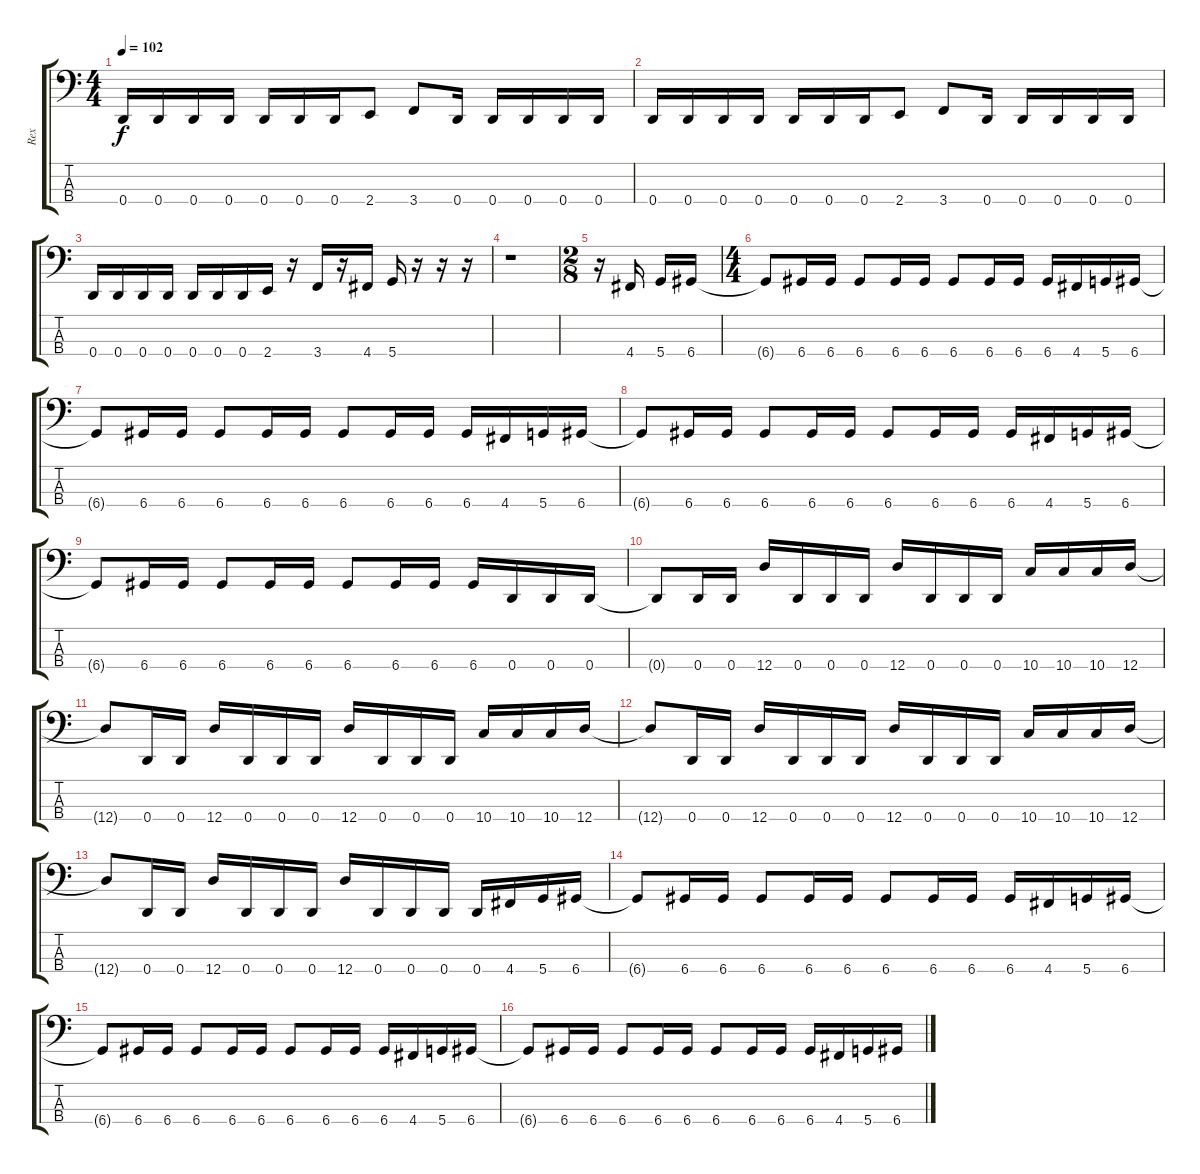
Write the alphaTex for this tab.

\track ("Rex" "Rex") {instrument electricbasspick}
\staff {score tabs}
\tuning (G2 D2 A1 D1) {hide}
\ts (4 4)
\tempo 102
\clef f4
\ks c
0.4.16{dy f} 0.4.16 0.4.16 0.4.16 0.4.16 0.4.16 0.4.16 2.4.8 3.4.8 0.4.16 0.4.16 0.4.16 0.4.16 0.4.16 |
0.4.16 0.4.16 0.4.16 0.4.16 0.4.16 0.4.16 0.4.16 2.4.8 3.4.8 0.4.16 0.4.16 0.4.16 0.4.16 0.4.16 |
0.4.16 0.4.16 0.4.16 0.4.16 0.4.16 0.4.16 0.4.16 2.4.16 r.16 3.4.16 r.16 4.4.16 5.4.16 r.16 r.16 r.16 |
r.1 |
\ts (2 8)
r.16 4.4.16 5.4.16 6.4.16 |
\ts (4 4)
6.4{t}.8 6.4.16 6.4.16 6.4.8 6.4.16 6.4.16 6.4.8 6.4.16 6.4.16 6.4.16 4.4.16 5.4.16 6.4.16 |
6.4{t}.8 6.4.16 6.4.16 6.4.8 6.4.16 6.4.16 6.4.8 6.4.16 6.4.16 6.4.16 4.4.16 5.4.16 6.4.16 |
6.4{t}.8 6.4.16 6.4.16 6.4.8 6.4.16 6.4.16 6.4.8 6.4.16 6.4.16 6.4.16 4.4.16 5.4.16 6.4.16 |
6.4{t}.8 6.4.16 6.4.16 6.4.8 6.4.16 6.4.16 6.4.8 6.4.16 6.4.16 6.4.16 0.4.16 0.4.16 0.4.16 |
0.4{t}.8 0.4.16 0.4.16 12.4.16 0.4.16 0.4.16 0.4.16 12.4.16 0.4.16 0.4.16 0.4.16 10.4.16 10.4.16 10.4.16 12.4.16 |
12.4{t}.8 0.4.16 0.4.16 12.4.16 0.4.16 0.4.16 0.4.16 12.4.16 0.4.16 0.4.16 0.4.16 10.4.16 10.4.16 10.4.16 12.4.16 |
12.4{t}.8 0.4.16 0.4.16 12.4.16 0.4.16 0.4.16 0.4.16 12.4.16 0.4.16 0.4.16 0.4.16 10.4.16 10.4.16 10.4.16 12.4.16 |
12.4{t}.8 0.4.16 0.4.16 12.4.16 0.4.16 0.4.16 0.4.16 12.4.16 0.4.16 0.4.16 0.4.16 0.4.16 4.4.16 5.4.16 6.4.16 |
6.4{t}.8 6.4.16 6.4.16 6.4.8 6.4.16 6.4.16 6.4.8 6.4.16 6.4.16 6.4.16 4.4.16 5.4.16 6.4.16 |
6.4{t}.8 6.4.16 6.4.16 6.4.8 6.4.16 6.4.16 6.4.8 6.4.16 6.4.16 6.4.16 4.4.16 5.4.16 6.4.16 |
6.4{t}.8 6.4.16 6.4.16 6.4.8 6.4.16 6.4.16 6.4.8 6.4.16 6.4.16 6.4.16 4.4.16 5.4.16 6.4.16
